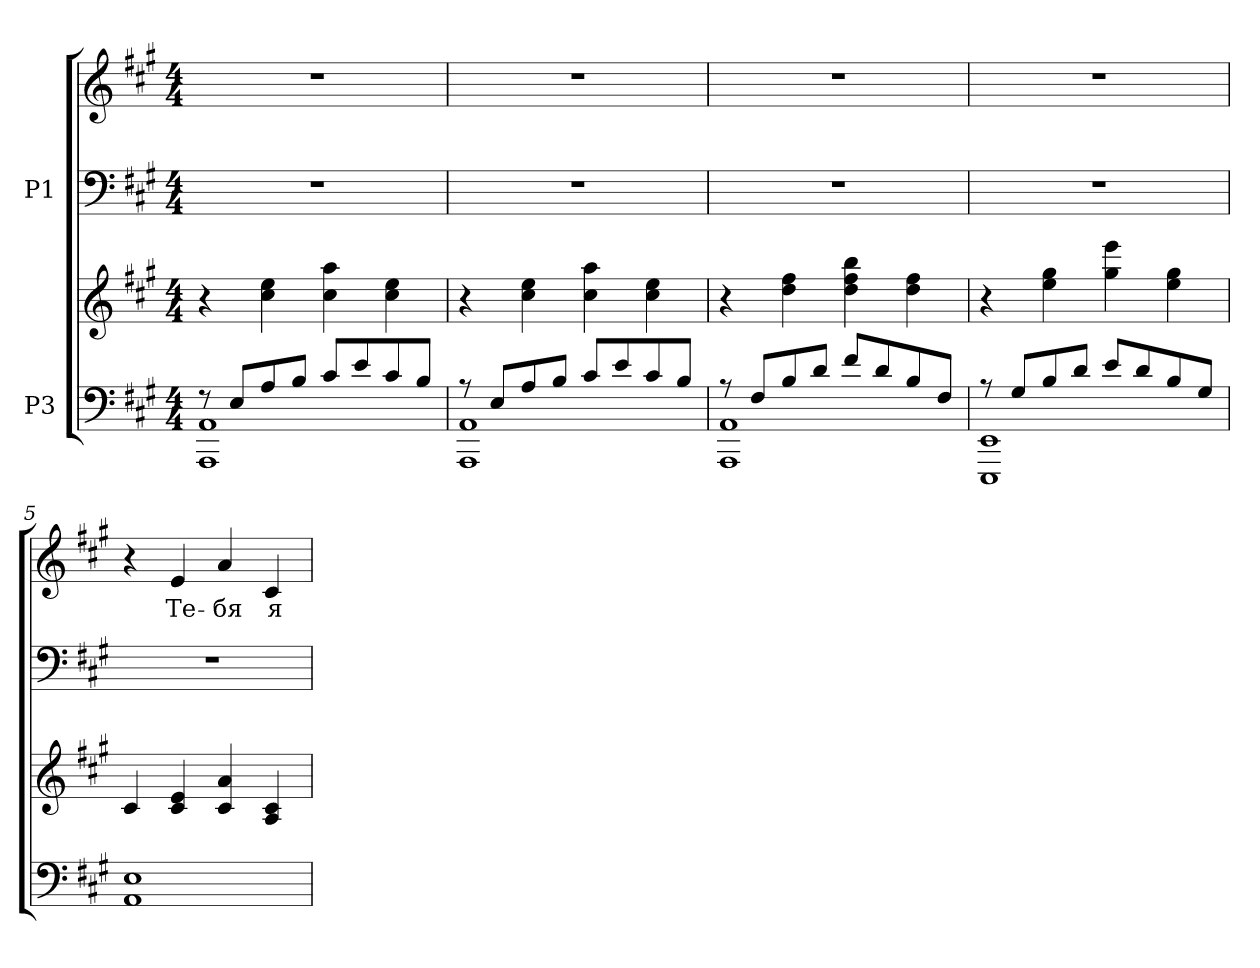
**kern	**kern	**kern	**kern	**text
*part2	*part2	*part1	*part1	*part1
*staff4	*staff3	*staff2	*staff1	*staff1
*I"P3	*	*I"P1	*	*
!!LO:PB:g=z
*clefF4	*clefG2	*clefF4	*clefG2	*
*k[f#c#g#]	*k[f#c#g#]	*k[f#c#g#]	*k[f#c#g#]	*
*A:	*A:	*A:	*A:	*
*M4/4	*M4/4	*M4/4	*M4/4	*
*MM120	*MM120	*MM120	*MM120	*
=1	=1	=1	=1	=1
*^	*	*	*	*
8r	1AAAi 1AAi	4r	1r	1r	.
8Ei/L	.	.	.	.	.
8Ai/	.	4cc#i\ 4eei	.	.	.
8Bi/J	.	.	.	.	.
8c#i/L	.	4cc#i\ 4aai	.	.	.
8ei/	.	.	.	.	.
8c#i/	.	4cc#i\ 4eei	.	.	.
8Bi/J	.	.	.	.	.
=2	=2	=2	=2	=2	=2
8r	1AAAi 1AAi	4r	1r	1r	.
8Ei/L	.	.	.	.	.
8Ai/	.	4cc#i\ 4eei	.	.	.
8Bi/J	.	.	.	.	.
8c#i/L	.	4cc#i\ 4aai	.	.	.
8ei/	.	.	.	.	.
8c#i/	.	4cc#i\ 4eei	.	.	.
8Bi/J	.	.	.	.	.
=3	=3	=3	=3	=3	=3
8r	1AAAi 1AAi	4r	1r	1r	.
8F#i/L	.	.	.	.	.
8Bi/	.	4ddi\ 4ff#i	.	.	.
8di/J	.	.	.	.	.
8f#i/L	.	4ddi\ 4ff#i 4bbi	.	.	.
8di/	.	.	.	.	.
8Bi/	.	4ddi\ 4ff#i	.	.	.
8F#i/J	.	.	.	.	.
=4	=4	=4	=4	=4	=4
8r	1EEEi 1EEi	4r	1r	1r	.
8G#i/L	.	.	.	.	.
8Bi/	.	4eei\ 4gg#i	.	.	.
8di/J	.	.	.	.	.
8ei/L	.	4gg#i\ 4eeei	.	.	.
8di/	.	.	.	.	.
8Bi/	.	4eei\ 4gg#i	.	.	.
8G#i/J	.	.	.	.	.
*v	*v	*	*	*	*
!!LO:LB:g=z
=5	=5	=5	=5	=5
1AAi 1Ei	4c#i/	1r	4r	.
!	!	!	!	!LO:LY:b:color=#000000
.	4c#i/ 4ei	.	4ei/	Те-
!	!	!	!	!LO:LY:b:color=#000000
.	4c#i/ 4ai	.	4ai/	-бя
!	!	!	!	!LO:LY:b:color=#000000
.	4Ai/ 4c#i	.	4c#i/	я
=	=	=	=	=
*-	*-	*-	*-	*-
